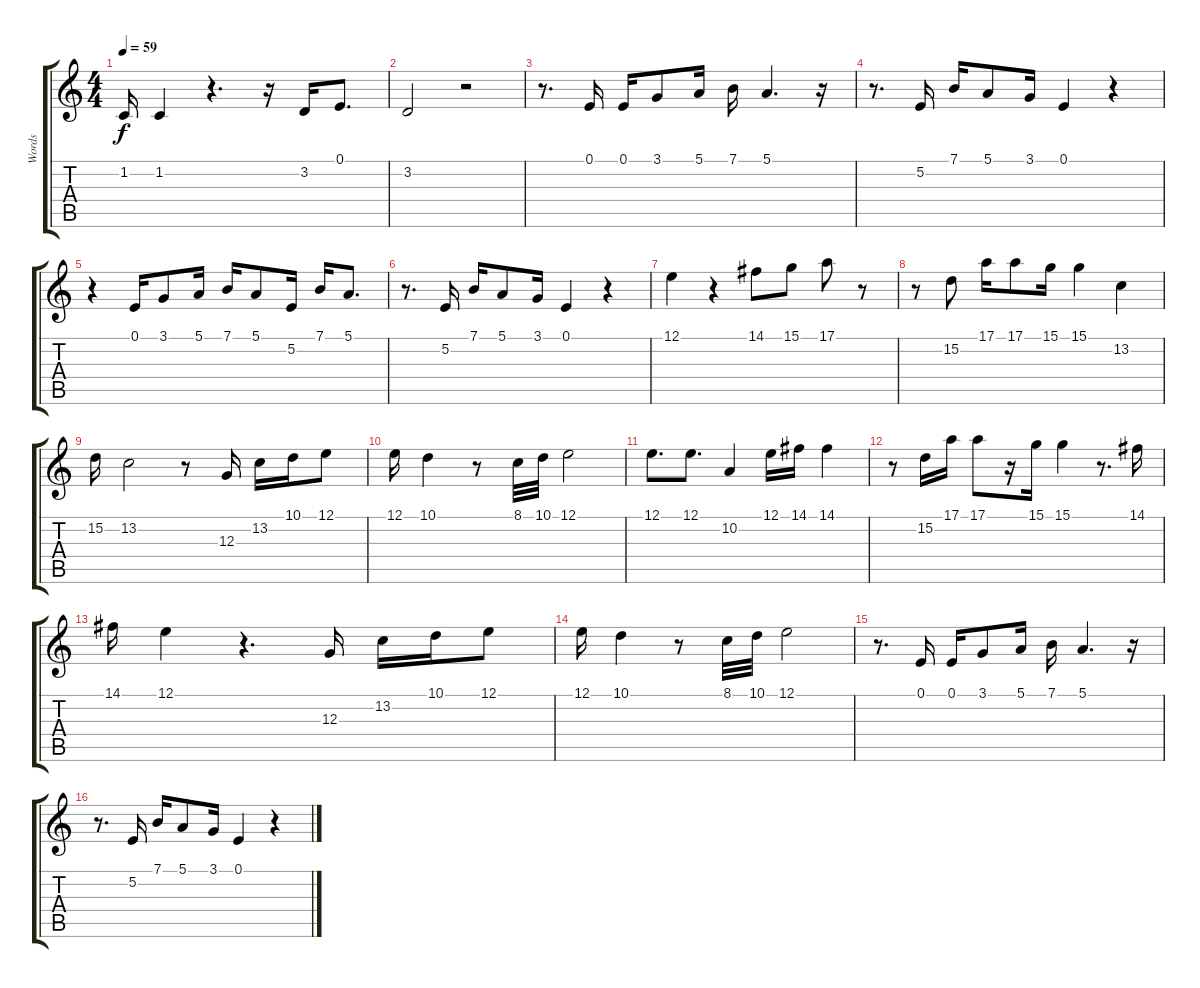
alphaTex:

\track ("Words" "Words") {instrument clarinet}
\staff {score tabs}
\tuning (E4 B3 G3 D3 A2 E2) {hide}
\ts (4 4)
\tempo 59
\clef g2
\ks c
1.2.16{dy f} 1.2.4 r.4{d} r.16 3.2.16 0.1.8{d} |
3.2.2 r.2 |
r.8{d} 0.1.16 0.1.16 3.1.8 5.1.16 7.1.16 5.1.4{d} r.16 |
r.8{d} 5.2.16 7.1.16 5.1.8 3.1.16 0.1.4 r.4 |
r.4 0.1.16 3.1.8 5.1.16 7.1.16 5.1.8 5.2.16 7.1.16 5.1.8{d} |
r.8{d} 5.2.16 7.1.16 5.1.8 3.1.16 0.1.4 r.4 |
12.1.4 r.4 14.1.8 15.1.8 17.1.8 r.8 |
r.8 15.2.8 17.1.16 17.1.8 15.1.16 15.1.4 13.2.4 |
15.2.16 13.2.2 r.8 12.3.16 13.2.16 10.1.16 12.1.8 |
12.1.16 10.1.4 r.8 8.1.32 10.1.32 12.1.2 |
12.1.8{d} 12.1.8{d} 10.2.4 12.1.16 14.1.16 14.1.4 |
r.8 15.2.16 17.1.16 17.1.8 r.16 15.1.16 15.1.4 r.8{d} 14.1.16 |
14.1.16 12.1.4 r.4{d} 12.3.16 13.2.16 10.1.16 12.1.8 |
12.1.16 10.1.4 r.8 8.1.32 10.1.32 12.1.2 |
r.8{d} 0.1.16 0.1.16 3.1.8 5.1.16 7.1.16 5.1.4{d} r.16 |
r.8{d} 5.2.16 7.1.16 5.1.8 3.1.16 0.1.4 r.4
